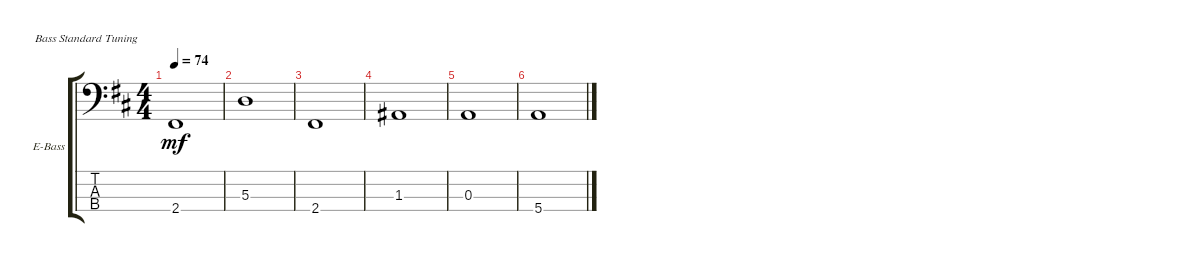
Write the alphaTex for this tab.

\bracketExtendMode groupsimilarinstruments
\firstSystemTrackNameOrientation horizontal
\otherSystemsTrackNameOrientation horizontal
\track ("Electric Bass" "E-Bass") {instrument electricbassfinger}
\staff {score tabs}
\tuning (G2 D2 A1 E1)
\ts (4 4)
\tempo 74
\clef f4
\scale
0.333333
\ks d
2.4.1{dy mf} |
\scale
0.333333 5.3.1 |
\scale
0.333333 2.4.1 |
\scale
0.333333 1.3.1 |
0.3.1 |
5.4.1
